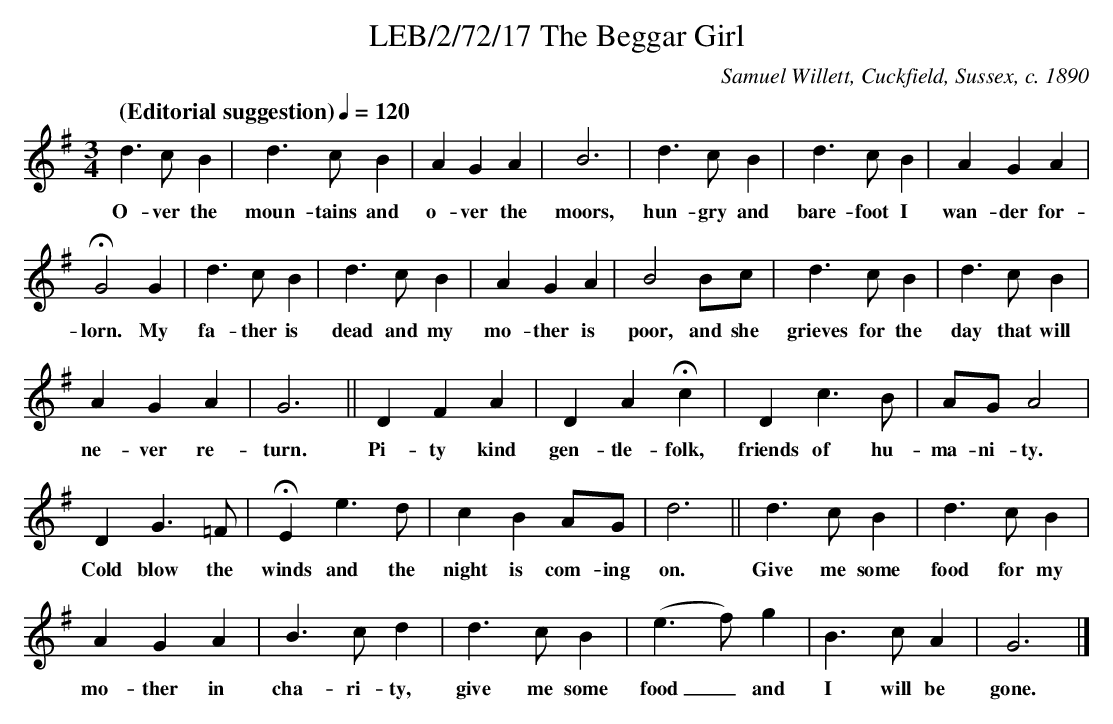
X:1
T:LEB/2/72/17 The Beggar Girl
C:Samuel Willett, Cuckfield, Sussex, c. 1890
L:1/4
Q:"(Editorial suggestion)" 1/4=120
M:3/4
K:G
d3/2 c/2 B | d3/2 c/2 B | A G A | B3 | d3/2 c/2 B | d3/2 c/2 B | A G A |
w: O-ver the moun-tains and o-ver the moors, hun-gry and bare-foot I wan-der for-
HG2 G | d3/2 c/2 B | d3/2 c/2 B | A G A | B2 B/2c/2 |  d3/2 c/2 B |d3/2 c/2 B |
w: lorn. My fa-ther is dead and my mo-ther is poor, and she grieves for the day that will
A G A | G3 || D F A | D A Hc | D c3/2 B/2 | A/2G/2 A2 |
w: ne-ver re-turn. Pi-ty kind gen-tle-folk, friends of hu-ma-ni-ty.
D G3/2 =F/2 | HE e3/2 d/2 | c B A/2G/2 | d3 || d3/2 c/2 B |  d3/2 c/2 B |
w: Cold blow the winds and the night is com-ing on. Give me some food for my
A G A | B3/2 c/2 d | d3/2 c/2 B | (e3/2 f/2) g | B3/2 c/2 A | G3 |]
w: mo-ther in cha-ri-ty, give me some food_ and I will be gone.
